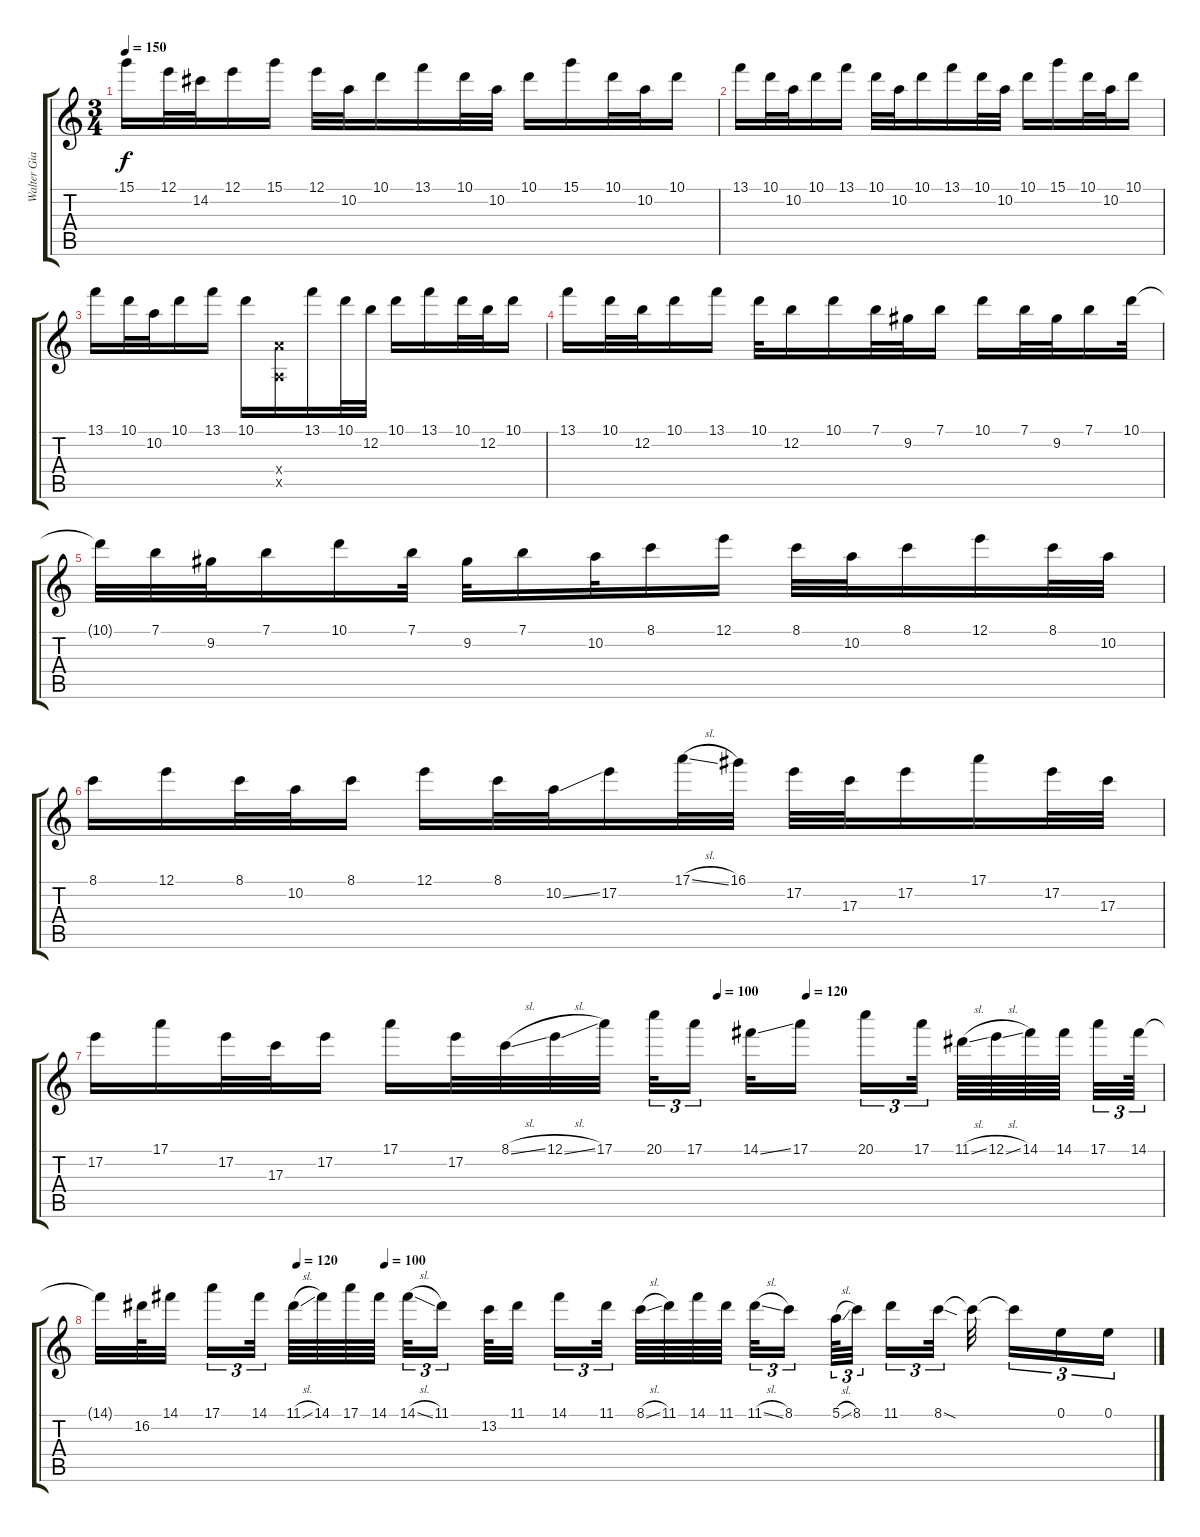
\track ("Walter Giardino" "Walter Gia") {instrument distortionguitar}
\staff {score tabs}
\tuning (E4 B3 G3 D3 A2 E2) {hide}
\ts (3 4)
\tempo 150
\clef g2
\ks c
15.1.16{dy f} 12.1.32 14.2.32 12.1.16 15.1.16 12.1.32 10.2.32 10.1.16 13.1.16 10.1.32 10.2.32 10.1.16 15.1.16 10.1.32 10.2.32 10.1.16 |
13.1.16 10.1.32 10.2.32 10.1.16 13.1.16 10.1.32 10.2.32 10.1.16 13.1.16 10.1.32 10.2.32 10.1.16 15.1.16 10.1.32 10.2.32 10.1.16 |
13.1.16 10.1.32 10.2.32 10.1.16 13.1.16 10.1.16 (7.4{x} 0.5{x}).16 13.1.16 10.1.32 12.2.32 10.1.16 13.1.16 10.1.32 12.2.32 10.1.16 |
13.1.16 10.1.32 12.2.32 10.1.16 13.1.16 10.1.32 12.2.16 10.1.16 7.1.32 9.2.32 7.1.16 10.1.16 7.1.32 9.2.32 7.1.16 10.1.32 |
10.1{t}.32 7.1.32 9.2.32 7.1.16 10.1.16 7.1.32 9.2.32 7.1.16 10.2.32 8.1.16 12.1.16 8.1.32 10.2.32 8.1.16 12.1.16 8.1.32 10.2.32 |
8.1.16 12.1.16 8.1.32 10.2.32 8.1.16 12.1.16 8.1.32 10.2{ss}.32 17.2.16 17.1{sl}.32 16.1.32 17.2.32 17.3.32 17.2.16 17.1.16 17.2.32 17.3.32 |
\tempo (100 0.5833333333333334)
\tempo (120 0.6666666666666666)
17.2.16 17.1.16 17.2.32 17.3.32 17.2.16 17.1.16 17.2.32 8.1{sl}.32 12.1{sl}.32 17.1.32{beam splitsecondary} 20.1.32{tu (3 2)} 17.1.16{tu (3 2)} 14.1{ss}.32 17.1.16{beam splitsecondary} 20.1.16{tu (3 2)} 17.1.32{tu (3 2) beam splitsecondary} 11.1{sl}.64 12.1{sl}.64 14.1.64 14.1.64{beam splitsecondary} 17.1.32{tu (3 2)} 14.1.64{tu (3 2)} |
\tempo (120 0.1875)
\tempo (100 0.2708333333333333)
14.1{t}.32 16.2.64 14.1.32{beam splitsecondary} 17.1.16{tu (3 2)} 14.1.32{tu (3 2) beam splitsecondary} 11.1{sl}.64 14.1.64 17.1.64 14.1.64{beam splitsecondary} 14.1{sl}.32{tu (3 2)} 11.1.16{tu (3 2)} 13.2.64 11.1.32{beam splitsecondary} 14.1.16{tu (3 2)} 11.1.32{tu (3 2) beam splitsecondary} 8.1{sl}.64 11.1.64 14.1.64 11.1.64{beam splitsecondary} 11.1{sl}.32{tu (3 2)} 8.1.16{tu (3 2)} 5.1{sl}.64{tu (3 2)} 8.1.32{tu (3 2) beam splitsecondary} 11.1.16{tu (3 2)} 8.1{sod}.32{tu (3 2) beam splitsecondary} 8.1{t}.32{beam splitsecondary} 8.1{t}.16{tu (3 2)} 0.1.16{tu (3 2)} 0.1.16{tu (3 2)}
